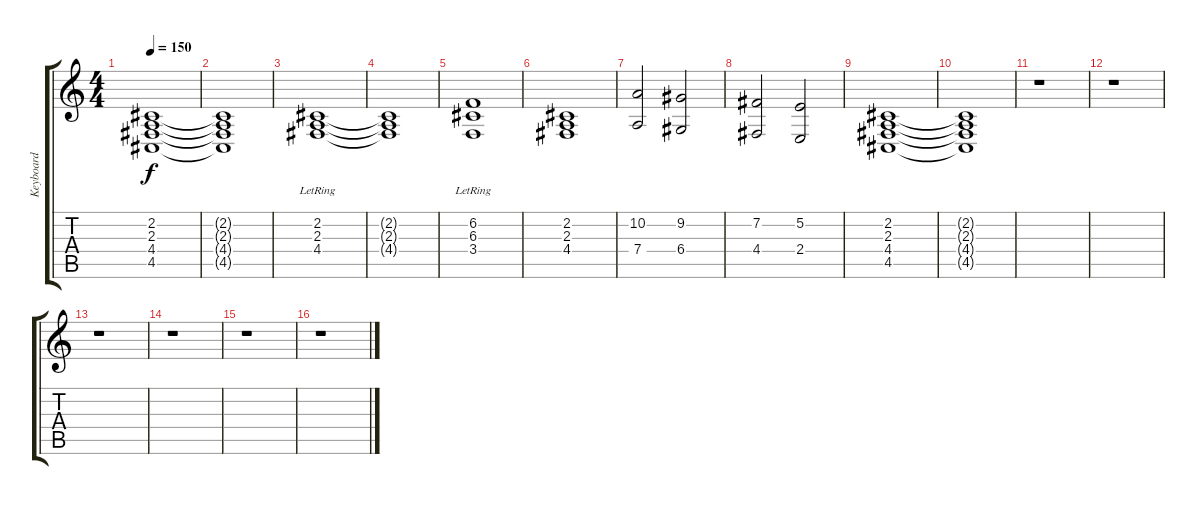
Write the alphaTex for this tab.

\track ("Keyboard" "Keyboard") {instrument choiraahs}
\staff {score tabs}
\tuning (E4 B3 G3 D3 A2 E2) {hide}
\ts (4 4)
\tempo 150
\clef g2
\ks c
(2.2 2.3 4.4 4.5).1{dy f} |
(2.2{t} 2.3{t} 4.4{t} 4.5{t}).1 |
(2.2 2.3 4.4{lr}).1 |
(2.2{t} 2.3{t} 4.4{t}).1 |
(6.2 6.3 3.4{lr}).1 |
(2.2 2.3 4.4).1 |
(10.2 7.4).2 (9.2 6.4).2 |
(7.2 4.4).2 (5.2 2.4).2 |
(2.2 2.3 4.4 4.5).1 |
(2.2{t} 2.3{t} 4.4{t} 4.5{t}).1 |
r.1 |
r.1 |
r.1 |
r.1 |
r.1 |
r.1
